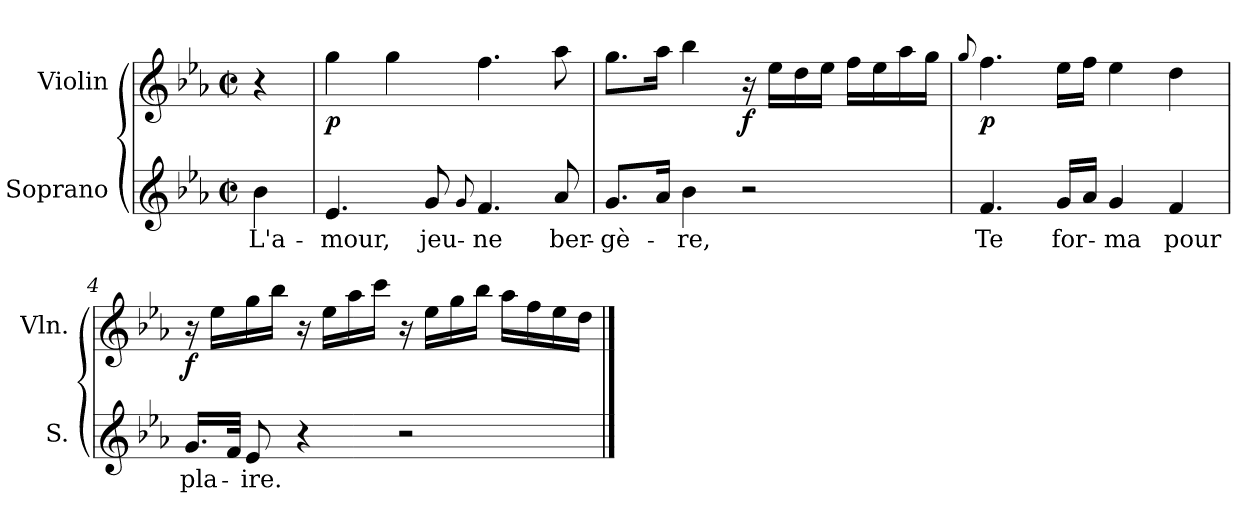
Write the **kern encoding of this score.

**kern	**text	**kern	**dynam
*part2	*part2	*part1	*part1
*staff2	*staff2	*staff1	*staff1
*I"Soprano	*	*I"Violin	*
*I'S.	*	*I'Vln.	*
*clefG2	*	*clefG2	*
*k[b-e-a-]	*	*k[b-e-a-]	*
*M2/2	*	*M2/2	*
*met(c|)	*	*met(c|)	*
=	=	=	=
4b-\	L'a-	4r	.
=1	=1	=1	=1
!	!	!	!LO:DY:b
4.e-/	-mour,	4gg\	p
.	.	4gg\	.
8g/	jeu-	.	.
8qqg/	.	.	.
4.f/	-ne	4.ff\	.
8a-/	ber-	8aa-\	.
=2	=2	=2	=2
8.g/L	-gè-	8.gg\L	.
16a-/Jk	.	16aa-\Jk	.
4b-\	-re,	4bb-\	.
!	!	!	!LO:DY:b
2r	.	16r	f
.	.	16ee-\LL	.
.	.	16dd\	.
.	.	16ee-\JJ	.
.	.	16ff\LL	.
.	.	16ee-\	.
.	.	16aa-\	.
.	.	16gg\JJ	.
!!LO:LB:g=z
=3	=3	=3	=3
.	.	8qqgg/	.
!	!	!	!LO:DY:b
4.f/	Te	4.ff\	p
16g/LL	for-	16ee-\LL	.
16a-/JJ	.	16ff\JJ	.
4g/	-ma	4ee-\	.
4f/	pour	4dd\	.
=4	=4	=4	=4
!	!	!	!LO:DY:b
16.g/LL	pla-	16r	f
.	.	16ee-\LL	.
32f/JJk	.	.	.
8e-/	-ire.	16gg\	.
.	.	16bb-\JJ	.
4r	.	16r	.
.	.	16ee-\LL	.
.	.	16aa-\	.
.	.	16ccc\JJ	.
2r	.	16r	.
.	.	16ee-\LL	.
.	.	16gg\	.
.	.	16bb-\JJ	.
.	.	16aa-\LL	.
.	.	16ff\	.
.	.	16ee-\	.
.	.	16dd\JJ	.
==	==	==	==
*-	*-	*-	*-
